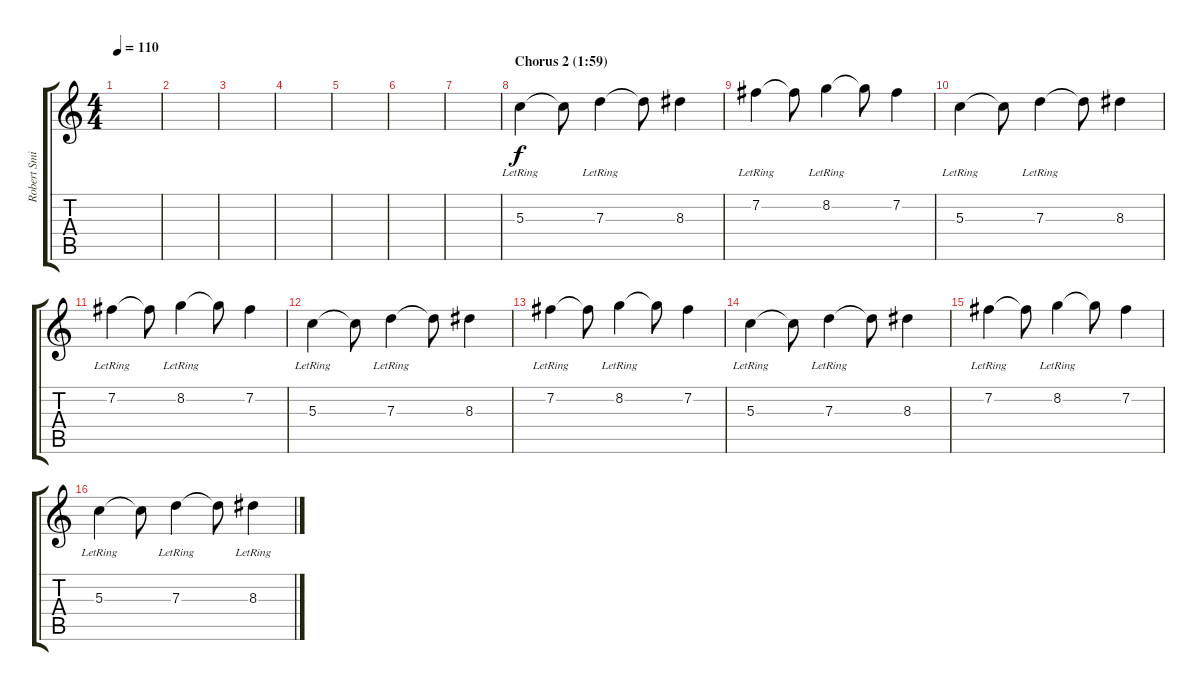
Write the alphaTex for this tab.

\track ("Robert Smith (lead guitar)" "Robert Smi") {instrument overdrivenguitar}
\staff {score tabs}
\tuning (E4 B3 G3 D3 A2 E2) {hide}
\ts (4 4)
\tempo 110
\clef g2
\ks c
|
|
|
|
|
|
|
\section ("" "Chorus 2 (1:59)")
5.3{lr}.4 5.3{t}.8 7.3{lr}.4 7.3{t}.8 8.3.4 |
7.2{lr}.4 7.2{t}.8 8.2{lr}.4 8.2{t}.8 7.2.4 |
5.3{lr}.4 5.3{t}.8 7.3{lr}.4 7.3{t}.8 8.3.4 |
7.2{lr}.4 7.2{t}.8 8.2{lr}.4 8.2{t}.8 7.2.4 |
5.3{lr}.4 5.3{t}.8 7.3{lr}.4 7.3{t}.8 8.3.4 |
7.2{lr}.4 7.2{t}.8 8.2{lr}.4 8.2{t}.8 7.2.4 |
5.3{lr}.4 5.3{t}.8 7.3{lr}.4 7.3{t}.8 8.3.4 |
7.2{lr}.4 7.2{t}.8 8.2{lr}.4 8.2{t}.8 7.2.4 |
5.3{lr}.4 5.3{t}.8 7.3{lr}.4 7.3{t}.8 8.3{lr}.4
